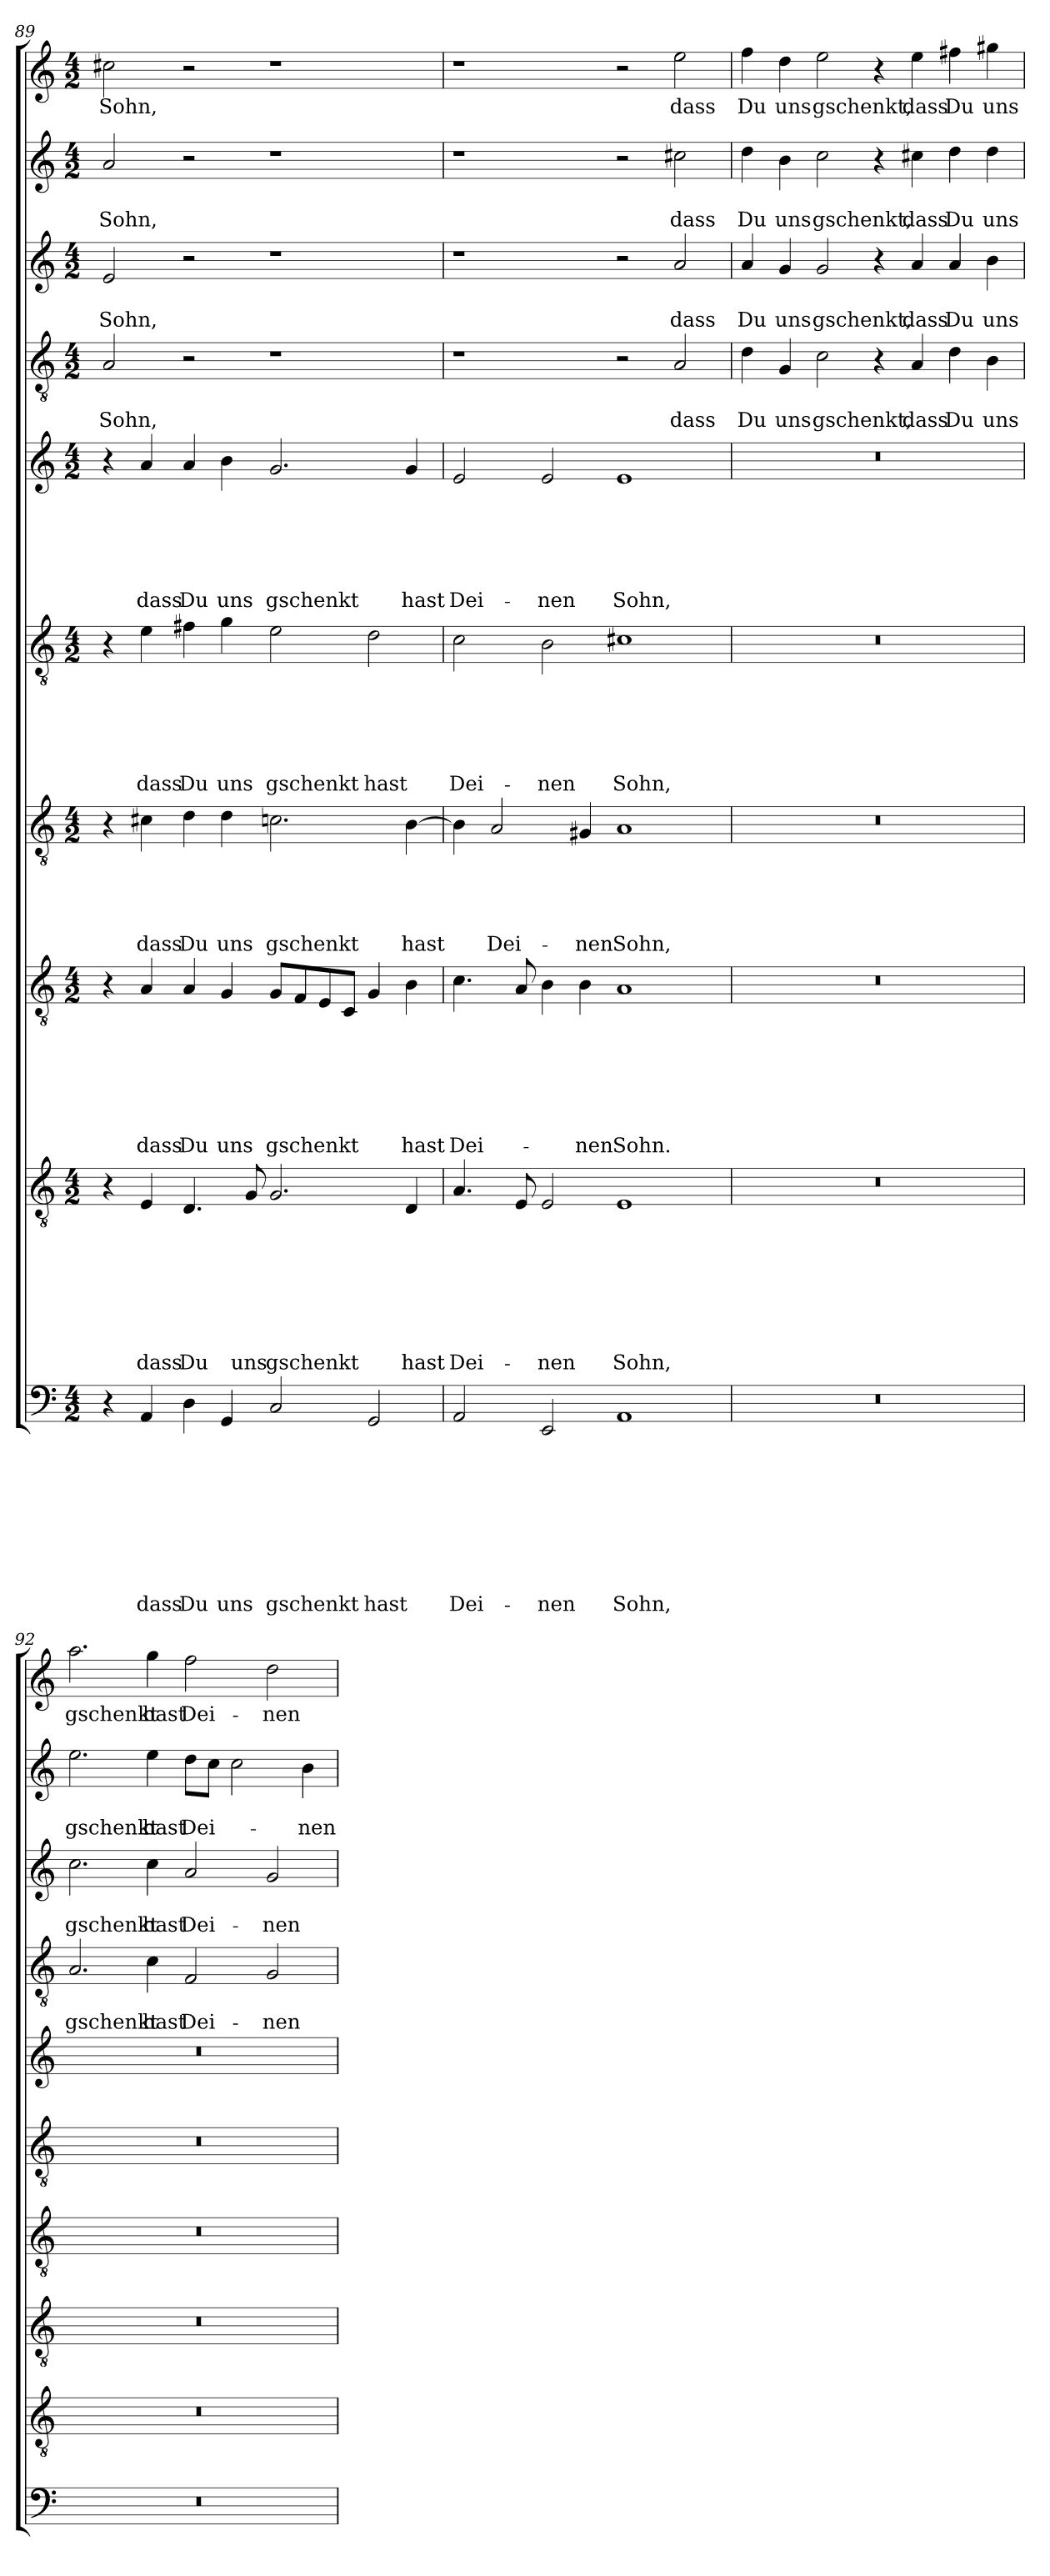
**kern	**text	**text	**text	**text	**text	**text	**text	**text	**text	**kern	**text	**text	**text	**text	**text	**text	**text	**text	**kern	**text	**text	**text	**text	**text	**text	**text	**kern	**text	**text	**text	**text	**text	**kern	**text	**text	**text	**text	**text	**text	**kern	**text	**text	**text	**text	**text	**text	**kern	**text	**text	**kern	**text	**text	**kern	**text	**text	**kern	**text
*part10	*part10	*part10	*part10	*part10	*part10	*part10	*part10	*part10	*part10	*part9	*part9	*part9	*part9	*part9	*part9	*part9	*part9	*part9	*part8	*part8	*part8	*part8	*part8	*part8	*part8	*part8	*part7	*part7	*part7	*part7	*part7	*part7	*part6	*part6	*part6	*part6	*part6	*part6	*part6	*part5	*part5	*part5	*part5	*part5	*part5	*part5	*part4	*part4	*part4	*part3	*part3	*part3	*part2	*part2	*part2	*part1	*part1
*staff10	*staff10	*staff10	*staff10	*staff10	*staff10	*staff10	*staff10	*staff10	*staff10	*staff9	*staff9	*staff9	*staff9	*staff9	*staff9	*staff9	*staff9	*staff9	*staff8	*staff8	*staff8	*staff8	*staff8	*staff8	*staff8	*staff8	*staff7	*staff7	*staff7	*staff7	*staff7	*staff7	*staff6	*staff6	*staff6	*staff6	*staff6	*staff6	*staff6	*staff5	*staff5	*staff5	*staff5	*staff5	*staff5	*staff5	*staff4	*staff4	*staff4	*staff3	*staff3	*staff3	*staff2	*staff2	*staff2	*staff1	*staff1
*clefF4	*	*	*	*	*	*	*	*	*	*clefGv2	*	*	*	*	*	*	*	*	*clefGv2	*	*	*	*	*	*	*	*clefGv2	*	*	*	*	*	*clefGv2	*	*	*	*	*	*	*clefG2	*	*	*	*	*	*	*clefGv2	*	*	*clefG2	*	*	*clefG2	*	*	*clefG2	*
*k[]	*	*	*	*	*	*	*	*	*	*k[]	*	*	*	*	*	*	*	*	*k[]	*	*	*	*	*	*	*	*k[]	*	*	*	*	*	*k[]	*	*	*	*	*	*	*k[]	*	*	*	*	*	*	*k[]	*	*	*k[]	*	*	*k[]	*	*	*k[]	*
*C:	*	*	*	*	*	*	*	*	*	*C:	*	*	*	*	*	*	*	*	*C:	*	*	*	*	*	*	*	*C:	*	*	*	*	*	*C:	*	*	*	*	*	*	*C:	*	*	*	*	*	*	*C:	*	*	*C:	*	*	*C:	*	*	*C:	*
*M4/2	*	*	*	*	*	*	*	*	*	*M4/2	*	*	*	*	*	*	*	*	*M4/2	*	*	*	*	*	*	*	*M4/2	*	*	*	*	*	*M4/2	*	*	*	*	*	*	*M4/2	*	*	*	*	*	*	*M4/2	*	*	*M4/2	*	*	*M4/2	*	*	*M4/2	*
=89	=89	=89	=89	=89	=89	=89	=89	=89	=89	=89	=89	=89	=89	=89	=89	=89	=89	=89	=89	=89	=89	=89	=89	=89	=89	=89	=89	=89	=89	=89	=89	=89	=89	=89	=89	=89	=89	=89	=89	=89	=89	=89	=89	=89	=89	=89	=89	=89	=89	=89	=89	=89	=89	=89	=89	=89	=89
!	!	!	!	!	!	!	!	!	!	!	!	!	!	!	!	!	!	!	!	!	!	!	!	!	!	!	!	!	!	!	!	!	!	!	!	!	!	!	!	!	!	!	!	!	!	!	!	!	!LO:LY:b	!	!	!LO:LY:b	!	!	!LO:LY:b	!	!LO:LY:b
4r	.	.	.	.	.	.	.	.	.	4r	.	.	.	.	.	.	.	.	4r	.	.	.	.	.	.	.	4r	.	.	.	.	.	4r	.	.	.	.	.	.	4r	.	.	.	.	.	.	2A/	.	Sohn,	2e/	.	Sohn,	2a/	.	Sohn,	2cc#X\	Sohn,
!	!	!	!	!	!	!	!	!	!LO:LY:b	!	!	!	!	!	!	!	!	!LO:LY:b	!	!	!	!	!	!	!	!LO:LY:b	!	!	!	!	!	!LO:LY:b	!	!	!	!	!	!	!LO:LY:b	!	!	!	!	!	!	!LO:LY:b	!	!	!	!	!	!	!	!	!	!	!
4AA/	.	.	.	.	.	.	.	.	dass	4E/	.	.	.	.	.	.	.	dass	4A/	.	.	.	.	.	.	dass	4c#X\	.	.	.	.	dass	4e\	.	.	.	.	.	dass	4a/	.	.	.	.	.	dass	.	.	.	.	.	.	.	.	.	.	.
!	!	!	!	!	!	!	!	!	!LO:LY:b	!	!	!	!	!	!	!	!	!LO:LY:b	!	!	!	!	!	!	!	!LO:LY:b	!	!	!	!	!	!LO:LY:b	!	!	!	!	!	!	!LO:LY:b	!	!	!	!	!	!	!LO:LY:b	!	!	!	!	!	!	!	!	!	!	!
4D\	.	.	.	.	.	.	.	.	Du	4.D/	.	.	.	.	.	.	.	Du	4A/	.	.	.	.	.	.	Du	4d\	.	.	.	.	Du	4f#X\	.	.	.	.	.	Du	4a/	.	.	.	.	.	Du	2r	.	.	2r	.	.	2r	.	.	2r	.
!	!	!	!	!	!	!	!	!	!LO:LY:b	!	!	!	!	!	!	!	!	!	!	!	!	!	!	!	!	!LO:LY:b	!	!	!	!	!	!LO:LY:b	!	!	!	!	!	!	!LO:LY:b	!	!	!	!	!	!	!LO:LY:b	!	!	!	!	!	!	!	!	!	!	!
4GG/	.	.	.	.	.	.	.	.	uns	.	.	.	.	.	.	.	.	.	4G/	.	.	.	.	.	.	uns	4d\	.	.	.	.	uns	4g\	.	.	.	.	.	uns	4b\	.	.	.	.	.	uns	.	.	.	.	.	.	.	.	.	.	.
!	!	!	!	!	!	!	!	!	!	!	!	!	!	!	!	!	!	!LO:LY:b	!	!	!	!	!	!	!	!	!	!	!	!	!	!	!	!	!	!	!	!	!	!	!	!	!	!	!	!	!	!	!	!	!	!	!	!	!	!	!
.	.	.	.	.	.	.	.	.	.	8G/	.	.	.	.	.	.	.	uns	.	.	.	.	.	.	.	.	.	.	.	.	.	.	.	.	.	.	.	.	.	.	.	.	.	.	.	.	.	.	.	.	.	.	.	.	.	.	.
!	!	!	!	!	!	!	!	!	!LO:LY:b	!	!	!	!	!	!	!	!	!LO:LY:b	!	!	!	!	!	!	!	!LO:LY:b	!	!	!	!	!	!LO:LY:b	!	!	!	!	!	!	!LO:LY:b	!	!	!	!	!	!	!LO:LY:b	!	!	!	!	!	!	!	!	!	!	!
2C/	.	.	.	.	.	.	.	.	gschenkt	2.G/	.	.	.	.	.	.	.	gschenkt	8G/L	.	.	.	.	.	.	gschenkt	2.cn\	.	.	.	.	gschenkt	2e\	.	.	.	.	.	gschenkt	2.g/	.	.	.	.	.	gschenkt	1r	.	.	1r	.	.	1r	.	.	1r	.
.	.	.	.	.	.	.	.	.	.	.	.	.	.	.	.	.	.	.	8F/	.	.	.	.	.	.	.	.	.	.	.	.	.	.	.	.	.	.	.	.	.	.	.	.	.	.	.	.	.	.	.	.	.	.	.	.	.	.
.	.	.	.	.	.	.	.	.	.	.	.	.	.	.	.	.	.	.	8E/	.	.	.	.	.	.	.	.	.	.	.	.	.	.	.	.	.	.	.	.	.	.	.	.	.	.	.	.	.	.	.	.	.	.	.	.	.	.
.	.	.	.	.	.	.	.	.	.	.	.	.	.	.	.	.	.	.	8C/J	.	.	.	.	.	.	.	.	.	.	.	.	.	.	.	.	.	.	.	.	.	.	.	.	.	.	.	.	.	.	.	.	.	.	.	.	.	.
!	!	!	!	!	!	!	!	!	!LO:LY:b	!	!	!	!	!	!	!	!	!	!	!	!	!	!	!	!	!	!	!	!	!	!	!	!	!	!	!	!	!	!LO:LY:b	!	!	!	!	!	!	!	!	!	!	!	!	!	!	!	!	!	!
2GG/	.	.	.	.	.	.	.	.	hast	.	.	.	.	.	.	.	.	.	4G/	.	.	.	.	.	.	.	.	.	.	.	.	.	2d\	.	.	.	.	.	hast	.	.	.	.	.	.	.	.	.	.	.	.	.	.	.	.	.	.
!	!	!	!	!	!	!	!	!	!	!	!	!	!	!	!	!	!	!LO:LY:b	!	!	!	!	!	!	!	!LO:LY:b	!	!	!	!	!	!LO:LY:b	!	!	!	!	!	!	!	!	!	!	!	!	!	!LO:LY:b	!	!	!	!	!	!	!	!	!	!	!
.	.	.	.	.	.	.	.	.	.	4D/	.	.	.	.	.	.	.	hast	4B\	.	.	.	.	.	.	hast	[4B\	.	.	.	.	hast	.	.	.	.	.	.	.	4g/	.	.	.	.	.	hast	.	.	.	.	.	.	.	.	.	.	.
=90	=90	=90	=90	=90	=90	=90	=90	=90	=90	=90	=90	=90	=90	=90	=90	=90	=90	=90	=90	=90	=90	=90	=90	=90	=90	=90	=90	=90	=90	=90	=90	=90	=90	=90	=90	=90	=90	=90	=90	=90	=90	=90	=90	=90	=90	=90	=90	=90	=90	=90	=90	=90	=90	=90	=90	=90	=90
!	!	!	!	!	!	!	!	!	!LO:LY:b	!	!	!	!	!	!	!	!	!LO:LY:b	!	!	!	!	!	!	!	!LO:LY:b	!	!	!	!	!	!	!	!	!	!	!	!	!LO:LY:b	!	!	!	!	!	!	!LO:LY:b	!	!	!	!	!	!	!	!	!	!	!
2AA/	.	.	.	.	.	.	.	.	Dei-	4.A/	.	.	.	.	.	.	.	Dei-	4.c\	.	.	.	.	.	.	Dei-	4B\]	.	.	.	.	.	2c\	.	.	.	.	.	Dei-	2e/	.	.	.	.	.	Dei-	1r	.	.	1r	.	.	1r	.	.	1r	.
!	!	!	!	!	!	!	!	!	!	!	!	!	!	!	!	!	!	!	!	!	!	!	!	!	!	!	!	!	!	!	!	!LO:LY:b	!	!	!	!	!	!	!	!	!	!	!	!	!	!	!	!	!	!	!	!	!	!	!	!	!
.	.	.	.	.	.	.	.	.	.	.	.	.	.	.	.	.	.	.	.	.	.	.	.	.	.	.	2A/	.	.	.	.	Dei-	.	.	.	.	.	.	.	.	.	.	.	.	.	.	.	.	.	.	.	.	.	.	.	.	.
.	.	.	.	.	.	.	.	.	.	8E/	.	.	.	.	.	.	.	.	8A/	.	.	.	.	.	.	.	.	.	.	.	.	.	.	.	.	.	.	.	.	.	.	.	.	.	.	.	.	.	.	.	.	.	.	.	.	.	.
!	!	!	!	!	!	!	!	!	!LO:LY:b	!	!	!	!	!	!	!	!	!LO:LY:b	!	!	!	!	!	!	!	!	!	!	!	!	!	!	!	!	!	!	!	!	!LO:LY:b	!	!	!	!	!	!	!LO:LY:b	!	!	!	!	!	!	!	!	!	!	!
2EE/	.	.	.	.	.	.	.	.	-nen	2E/	.	.	.	.	.	.	.	-nen	4B\	.	.	.	.	.	.	.	.	.	.	.	.	.	2B\	.	.	.	.	.	-nen	2e/	.	.	.	.	.	-nen	.	.	.	.	.	.	.	.	.	.	.
!	!	!	!	!	!	!	!	!	!	!	!	!	!	!	!	!	!	!	!	!	!	!	!	!	!	!LO:LY:b	!	!	!	!	!	!LO:LY:b	!	!	!	!	!	!	!	!	!	!	!	!	!	!	!	!	!	!	!	!	!	!	!	!	!
.	.	.	.	.	.	.	.	.	.	.	.	.	.	.	.	.	.	.	4B\	.	.	.	.	.	.	-nen	4G#X/	.	.	.	.	-nen	.	.	.	.	.	.	.	.	.	.	.	.	.	.	.	.	.	.	.	.	.	.	.	.	.
!	!	!	!	!	!	!	!	!	!LO:LY:b	!	!	!	!	!	!	!	!	!LO:LY:b	!	!	!	!	!	!	!	!LO:LY:b	!	!	!	!	!	!LO:LY:b	!	!	!	!	!	!	!LO:LY:b	!	!	!	!	!	!	!LO:LY:b	!	!	!	!	!	!	!	!	!	!	!
1AA	.	.	.	.	.	.	.	.	Sohn,	1E	.	.	.	.	.	.	.	Sohn,	1A	.	.	.	.	.	.	Sohn.	1A	.	.	.	.	Sohn,	1c#X	.	.	.	.	.	Sohn,	1e	.	.	.	.	.	Sohn,	2r	.	.	2r	.	.	2r	.	.	2r	.
!	!	!	!	!	!	!	!	!	!	!	!	!	!	!	!	!	!	!	!	!	!	!	!	!	!	!	!	!	!	!	!	!	!	!	!	!	!	!	!	!	!	!	!	!	!	!	!	!	!LO:LY:b	!	!	!LO:LY:b	!	!	!LO:LY:b	!	!LO:LY:b
.	.	.	.	.	.	.	.	.	.	.	.	.	.	.	.	.	.	.	.	.	.	.	.	.	.	.	.	.	.	.	.	.	.	.	.	.	.	.	.	.	.	.	.	.	.	.	2A/	.	dass	2a/	.	dass	2cc#X\	.	dass	2ee\	dass
=91	=91	=91	=91	=91	=91	=91	=91	=91	=91	=91	=91	=91	=91	=91	=91	=91	=91	=91	=91	=91	=91	=91	=91	=91	=91	=91	=91	=91	=91	=91	=91	=91	=91	=91	=91	=91	=91	=91	=91	=91	=91	=91	=91	=91	=91	=91	=91	=91	=91	=91	=91	=91	=91	=91	=91	=91	=91
!	!	!	!	!	!	!	!	!	!	!	!	!	!	!	!	!	!	!	!	!	!	!	!	!	!	!	!	!	!	!	!	!	!	!	!	!	!	!	!	!	!	!	!	!	!	!	!	!	!LO:LY:b	!	!	!LO:LY:b	!	!	!LO:LY:b	!	!LO:LY:b
0r	.	.	.	.	.	.	.	.	.	0r	.	.	.	.	.	.	.	.	0r	.	.	.	.	.	.	.	0r	.	.	.	.	.	0r	.	.	.	.	.	.	0r	.	.	.	.	.	.	4d\	.	Du	4a/	.	Du	4dd\	.	Du	4ff\	Du
!	!	!	!	!	!	!	!	!	!	!	!	!	!	!	!	!	!	!	!	!	!	!	!	!	!	!	!	!	!	!	!	!	!	!	!	!	!	!	!	!	!	!	!	!	!	!	!	!	!LO:LY:b	!	!	!LO:LY:b	!	!	!LO:LY:b	!	!LO:LY:b
.	.	.	.	.	.	.	.	.	.	.	.	.	.	.	.	.	.	.	.	.	.	.	.	.	.	.	.	.	.	.	.	.	.	.	.	.	.	.	.	.	.	.	.	.	.	.	4G/	.	uns	4g/	.	uns	4b\	.	uns	4dd\	uns
!	!	!	!	!	!	!	!	!	!	!	!	!	!	!	!	!	!	!	!	!	!	!	!	!	!	!	!	!	!	!	!	!	!	!	!	!	!	!	!	!	!	!	!	!	!	!	!	!	!LO:LY:b	!	!	!LO:LY:b	!	!	!LO:LY:b	!	!LO:LY:b
.	.	.	.	.	.	.	.	.	.	.	.	.	.	.	.	.	.	.	.	.	.	.	.	.	.	.	.	.	.	.	.	.	.	.	.	.	.	.	.	.	.	.	.	.	.	.	2c\	.	gschenkt,	2g/	.	gschenkt,	2cc\	.	gschenkt,	2ee\	gschenkt,
.	.	.	.	.	.	.	.	.	.	.	.	.	.	.	.	.	.	.	.	.	.	.	.	.	.	.	.	.	.	.	.	.	.	.	.	.	.	.	.	.	.	.	.	.	.	.	4r	.	.	4r	.	.	4r	.	.	4r	.
!	!	!	!	!	!	!	!	!	!	!	!	!	!	!	!	!	!	!	!	!	!	!	!	!	!	!	!	!	!	!	!	!	!	!	!	!	!	!	!	!	!	!	!	!	!	!	!	!	!LO:LY:b	!	!	!LO:LY:b	!	!	!LO:LY:b	!	!LO:LY:b
.	.	.	.	.	.	.	.	.	.	.	.	.	.	.	.	.	.	.	.	.	.	.	.	.	.	.	.	.	.	.	.	.	.	.	.	.	.	.	.	.	.	.	.	.	.	.	4A/	.	dass	4a/	.	dass	4cc#X\	.	dass	4ee\	dass
!	!	!	!	!	!	!	!	!	!	!	!	!	!	!	!	!	!	!	!	!	!	!	!	!	!	!	!	!	!	!	!	!	!	!	!	!	!	!	!	!	!	!	!	!	!	!	!	!	!LO:LY:b	!	!	!LO:LY:b	!	!	!LO:LY:b	!	!LO:LY:b
.	.	.	.	.	.	.	.	.	.	.	.	.	.	.	.	.	.	.	.	.	.	.	.	.	.	.	.	.	.	.	.	.	.	.	.	.	.	.	.	.	.	.	.	.	.	.	4d\	.	Du	4a/	.	Du	4dd\	.	Du	4ff#X\	Du
!	!	!	!	!	!	!	!	!	!	!	!	!	!	!	!	!	!	!	!	!	!	!	!	!	!	!	!	!	!	!	!	!	!	!	!	!	!	!	!	!	!	!	!	!	!	!	!	!	!LO:LY:b	!	!	!LO:LY:b	!	!	!LO:LY:b	!	!LO:LY:b
.	.	.	.	.	.	.	.	.	.	.	.	.	.	.	.	.	.	.	.	.	.	.	.	.	.	.	.	.	.	.	.	.	.	.	.	.	.	.	.	.	.	.	.	.	.	.	4B\	.	uns	4b\	.	uns	4dd\	.	uns	4gg#X\	uns
=92	=92	=92	=92	=92	=92	=92	=92	=92	=92	=92	=92	=92	=92	=92	=92	=92	=92	=92	=92	=92	=92	=92	=92	=92	=92	=92	=92	=92	=92	=92	=92	=92	=92	=92	=92	=92	=92	=92	=92	=92	=92	=92	=92	=92	=92	=92	=92	=92	=92	=92	=92	=92	=92	=92	=92	=92	=92
!	!	!	!	!	!	!	!	!	!	!	!	!	!	!	!	!	!	!	!	!	!	!	!	!	!	!	!	!	!	!	!	!	!	!	!	!	!	!	!	!	!	!	!	!	!	!	!	!	!LO:LY:b	!	!	!LO:LY:b	!	!	!LO:LY:b	!	!LO:LY:b
0r	.	.	.	.	.	.	.	.	.	0r	.	.	.	.	.	.	.	.	0r	.	.	.	.	.	.	.	0r	.	.	.	.	.	0r	.	.	.	.	.	.	0r	.	.	.	.	.	.	2.A/	.	gschenkt	2.cc\	.	gschenkt	2.ee\	.	gschenkt	2.aa\	gschenkt
!	!	!	!	!	!	!	!	!	!	!	!	!	!	!	!	!	!	!	!	!	!	!	!	!	!	!	!	!	!	!	!	!	!	!	!	!	!	!	!	!	!	!	!	!	!	!	!	!	!LO:LY:b	!	!	!LO:LY:b	!	!	!LO:LY:b	!	!LO:LY:b
.	.	.	.	.	.	.	.	.	.	.	.	.	.	.	.	.	.	.	.	.	.	.	.	.	.	.	.	.	.	.	.	.	.	.	.	.	.	.	.	.	.	.	.	.	.	.	4c\	.	hast	4cc\	.	hast	4ee\	.	hast	4gg\	hast
!	!	!	!	!	!	!	!	!	!	!	!	!	!	!	!	!	!	!	!	!	!	!	!	!	!	!	!	!	!	!	!	!	!	!	!	!	!	!	!	!	!	!	!	!	!	!	!	!	!LO:LY:b	!	!	!LO:LY:b	!	!	!LO:LY:b	!	!LO:LY:b
.	.	.	.	.	.	.	.	.	.	.	.	.	.	.	.	.	.	.	.	.	.	.	.	.	.	.	.	.	.	.	.	.	.	.	.	.	.	.	.	.	.	.	.	.	.	.	2F/	.	Dei-	2a/	.	Dei-	8dd\L	.	Dei-	2ff\	Dei-
.	.	.	.	.	.	.	.	.	.	.	.	.	.	.	.	.	.	.	.	.	.	.	.	.	.	.	.	.	.	.	.	.	.	.	.	.	.	.	.	.	.	.	.	.	.	.	.	.	.	.	.	.	8cc\J	.	.	.	.
.	.	.	.	.	.	.	.	.	.	.	.	.	.	.	.	.	.	.	.	.	.	.	.	.	.	.	.	.	.	.	.	.	.	.	.	.	.	.	.	.	.	.	.	.	.	.	.	.	.	.	.	.	2cc\	.	.	.	.
!	!	!	!	!	!	!	!	!	!	!	!	!	!	!	!	!	!	!	!	!	!	!	!	!	!	!	!	!	!	!	!	!	!	!	!	!	!	!	!	!	!	!	!	!	!	!	!	!	!LO:LY:b	!	!	!LO:LY:b	!	!	!	!	!LO:LY:b
.	.	.	.	.	.	.	.	.	.	.	.	.	.	.	.	.	.	.	.	.	.	.	.	.	.	.	.	.	.	.	.	.	.	.	.	.	.	.	.	.	.	.	.	.	.	.	2G/	.	-nen	2g/	.	-nen	.	.	.	2dd\	-nen
!	!	!	!	!	!	!	!	!	!	!	!	!	!	!	!	!	!	!	!	!	!	!	!	!	!	!	!	!	!	!	!	!	!	!	!	!	!	!	!	!	!	!	!	!	!	!	!	!	!	!	!	!	!	!	!LO:LY:b	!	!
.	.	.	.	.	.	.	.	.	.	.	.	.	.	.	.	.	.	.	.	.	.	.	.	.	.	.	.	.	.	.	.	.	.	.	.	.	.	.	.	.	.	.	.	.	.	.	.	.	.	.	.	.	4b\	.	-nen	.	.
=	=	=	=	=	=	=	=	=	=	=	=	=	=	=	=	=	=	=	=	=	=	=	=	=	=	=	=	=	=	=	=	=	=	=	=	=	=	=	=	=	=	=	=	=	=	=	=	=	=	=	=	=	=	=	=	=	=
*-	*-	*-	*-	*-	*-	*-	*-	*-	*-	*-	*-	*-	*-	*-	*-	*-	*-	*-	*-	*-	*-	*-	*-	*-	*-	*-	*-	*-	*-	*-	*-	*-	*-	*-	*-	*-	*-	*-	*-	*-	*-	*-	*-	*-	*-	*-	*-	*-	*-	*-	*-	*-	*-	*-	*-	*-	*-
